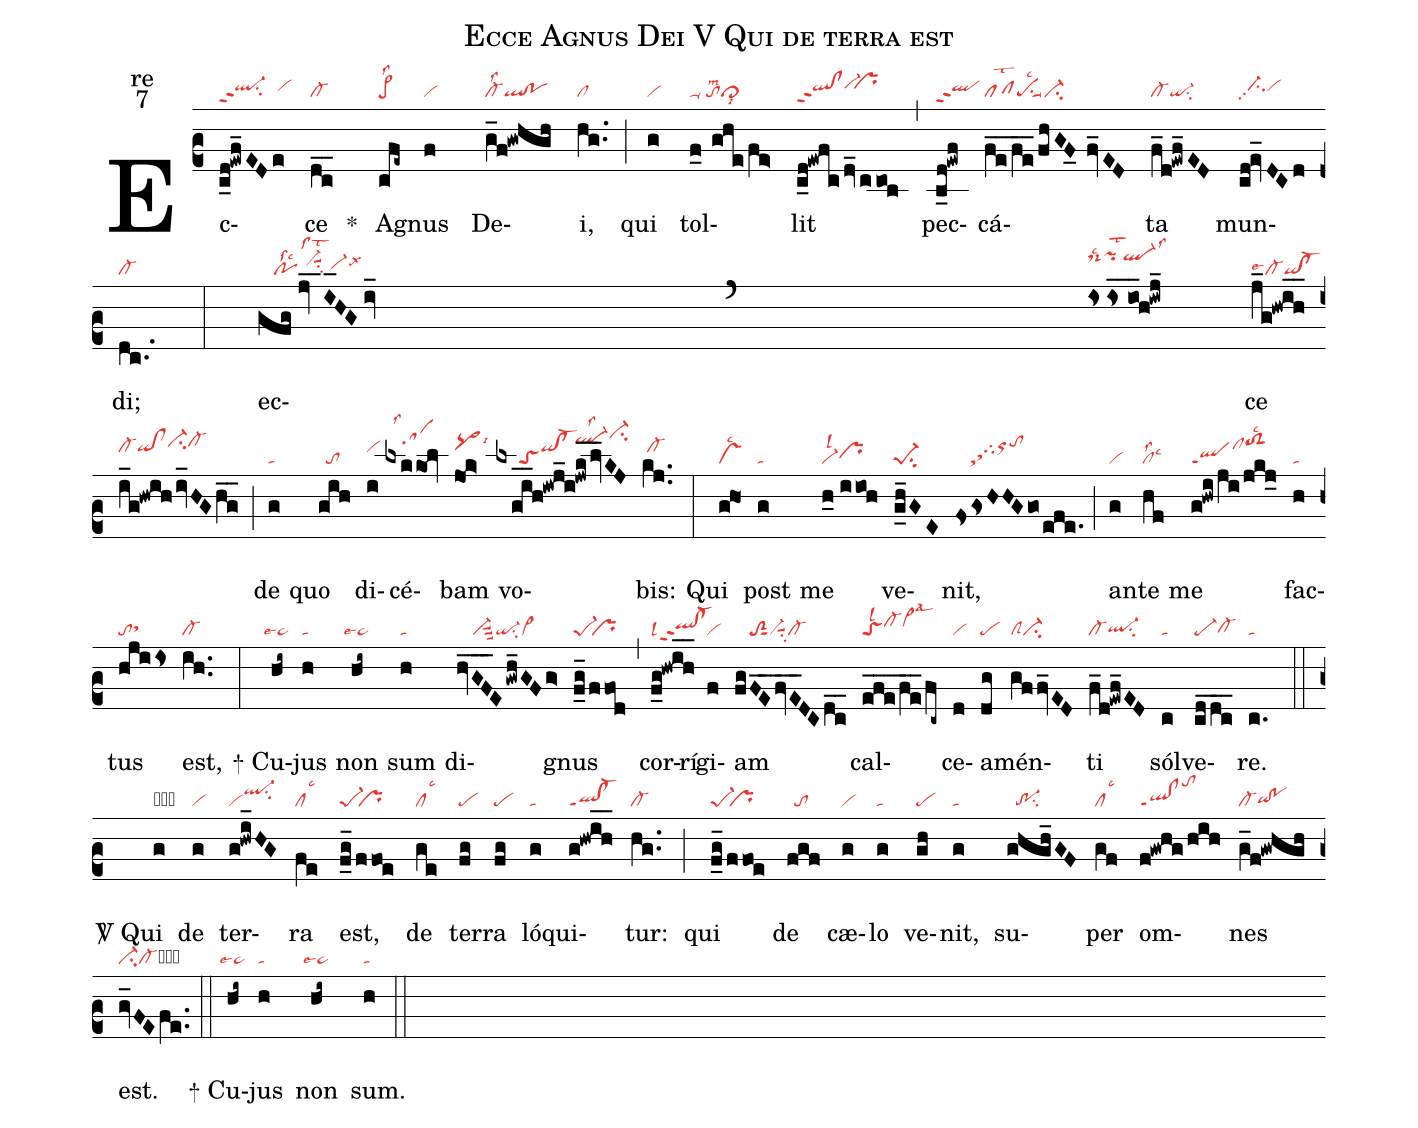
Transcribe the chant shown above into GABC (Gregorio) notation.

name:Ecce Agnus Dei V Qui de terra est;
office-part:re;
mode:7;
nabc-lines:1;
%%
(c2) Ec(c_d!ewf_EDe|ql-hhppt2su2vihh)ce(dc__|cl-) <sp>*</sp>() A(cfe~|pe>lss2)gnus(f|vi) De(g_f!gwhgh|cl-lss2ql!po)i,(hg..|cl) (;) qui(g|vi) tol(f_0//ghe/fe>|ta-/tolsm2cl>lsi8)lit(c_d!ewfc/dv_/ccob|qlhh!clhhppt2vi-hi``prhi) (,) pec(b_d!ewf|qlhhppt2)cá(fe__/fe__/fhGF_0//fv_ED|pflst2pesu1suu1lsc2ci-)ta(f_d!ewf_ED|cl-qi-su2) mun(cd!ev_DCd|//ci-hhpp2vihh)di;(dc..|cl-) (:) ec(gfgjvI__HGiv_`|////polssc2vi-hisuu1su2lsst2vi-hhlsx6|isis_io_h!iwj_|ds-hklsc2pihllst2`ql-hklss3)ce(j_g!hwih__z|cl-lse4qi!cl-|i_g!hwih/iv_HGhg__|cl-hjqihj!clhjci-hlcl-hl) (;) de(g|ta) quo(gih|//to) di(i|vihj)cé(lxkkol|//sahmlss1)bam(jo!k>|pq>hklsi6) vo(lxgi__h!iwj_i!jwk_/lv_KJ|//////toSqihj!cl-hj`ql-hmlss2ci-hp)bis:(kj..|/cl-hj) (:) Qui(ghO1|vslsc2) post(g|ta) me(h_0//iioh|vi-lsl2prhh) ve(g_h_GE|pe-1su2)nit,(fsgsHHGgo/efe.|////ststhhtghjorhktohl) (;) an(g|vi)te(hf|cllss2lsc3) me(g!hwi/ji/jkj_|qlppt1clhktoS2hllsc2) fac(h|ta)tus(hjiis|tosthh) est,(ih..|cl-) (:)

<sp>+</sp> Cu(hi~|``ta>lse4)jus(h|ta) non(hi~|``ta>lse4) sum(h|ta) di(hvGF___E/gwh_GFg>|////vi-suu3qi-su2vi>)gnus(f_g_/ffod|pe-1``pr) (,) cor(f_g!hwih__|qlhh!cl-hhppt2lsl4)rí(g|)gi(f|vi)am(fgFE__fvE__DCdc__|////toS2sut1vi-suu1su2cl-) cal(efe___/fe__/fc~|toSlsl2cl-hivi>hilsal3)ce(d|vi)a(dg|pe)mén(gffv_ED|clSci-)ti(f_d!ewf_ED|cl-ql-hgsu2) sól(c|ta)ve(cd_dc__|pe-cl-hg)re.(c.|ta) (::)

<sp>V/</sp> Qui(g|obvi) de(g|vi) ter(g!hwi_HG|viql-hjsu2)ra(fe|cllsc3) est,(f_g_/ffoe|pe-1``pr) de(ge|cllsc3) ter(fg|pe)ra(fg|pe) ló(g|ta)qui(g!hwih__|ql!cl-ppt1)tur:(hg..|cl-) (;) qui(f_g_/ffoe|pe-1``pr) de(fgf|//to) cæ(g|vi)lo(g|ta) ve(gh|pe)nit,(g|ta) su(ghgh_GF|//tr-1su2)per(gf|cllsc3) om(f!gwhg/hih|ql!clppt1tohm)nes(g_f!gwhgh|cl-qihg!pohg) est.(gv_FEfe..|ci-cl-cb) (::)

<sp>+</sp> Cu(hi~|``ta>lse4)jus(h|ta) non(hi~|``ta>lse4) sum.(h|ta) (::)
